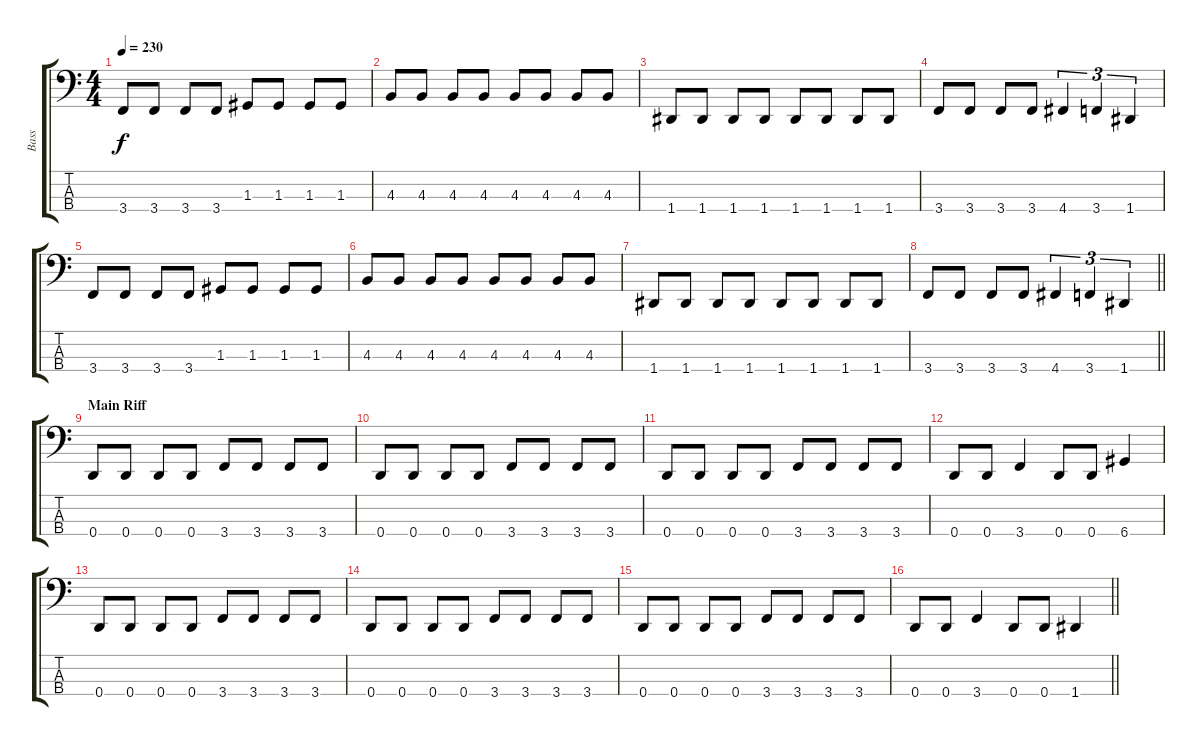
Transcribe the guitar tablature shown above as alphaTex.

\track ("Bass" "Bass") {instrument electricbassfinger}
\staff {score tabs}
\tuning (F2 C2 G1 D1) {hide}
\ts (4 4)
\tempo 230
\clef f4
\ks c
3.4.8{dy f} 3.4.8 3.4.8 3.4.8 1.3.8 1.3.8 1.3.8 1.3.8 |
4.3.8 4.3.8 4.3.8 4.3.8 4.3.8 4.3.8 4.3.8 4.3.8 |
1.4.8 1.4.8 1.4.8 1.4.8 1.4.8 1.4.8 1.4.8 1.4.8 |
3.4.8 3.4.8 3.4.8 3.4.8 4.4.4{tu (3 2)} 3.4.4{tu (3 2)} 1.4.4{tu (3 2)} |
3.4.8 3.4.8 3.4.8 3.4.8 1.3.8 1.3.8 1.3.8 1.3.8 |
4.3.8 4.3.8 4.3.8 4.3.8 4.3.8 4.3.8 4.3.8 4.3.8 |
1.4.8 1.4.8 1.4.8 1.4.8 1.4.8 1.4.8 1.4.8 1.4.8 |
\barLineRight lightlight
3.4.8 3.4.8 3.4.8 3.4.8 4.4.4{tu (3 2)} 3.4.4{tu (3 2)} 1.4.4{tu (3 2)} |
\section ("" "Main Riff")
0.4.8 0.4.8 0.4.8 0.4.8 3.4.8 3.4.8 3.4.8 3.4.8 |
0.4.8 0.4.8 0.4.8 0.4.8 3.4.8 3.4.8 3.4.8 3.4.8 |
0.4.8 0.4.8 0.4.8 0.4.8 3.4.8 3.4.8 3.4.8 3.4.8 |
0.4.8 0.4.8 3.4.4 0.4.8 0.4.8 6.4.4 |
0.4.8 0.4.8 0.4.8 0.4.8 3.4.8 3.4.8 3.4.8 3.4.8 |
0.4.8 0.4.8 0.4.8 0.4.8 3.4.8 3.4.8 3.4.8 3.4.8 |
0.4.8 0.4.8 0.4.8 0.4.8 3.4.8 3.4.8 3.4.8 3.4.8 |
\barLineRight lightlight
0.4.8 0.4.8 3.4.4 0.4.8 0.4.8 1.4.4
